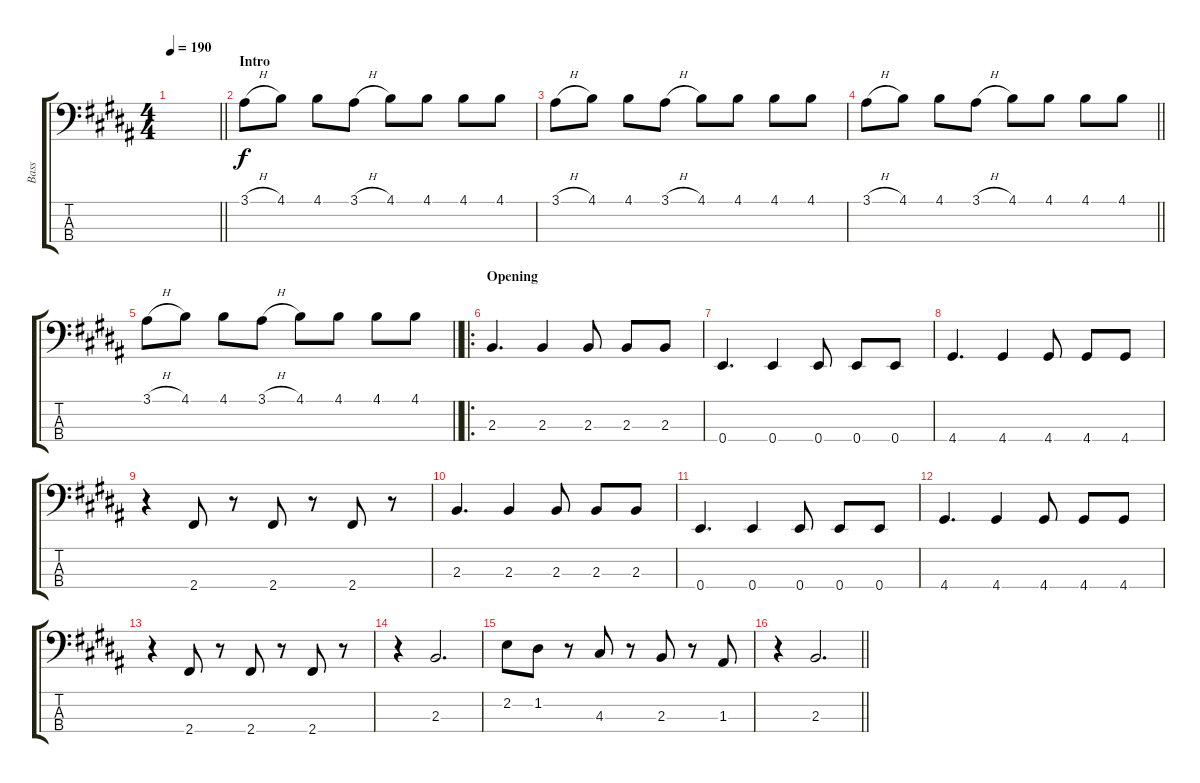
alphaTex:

\track ("Bass" "Bass") {instrument electricbassfinger}
\staff {score tabs}
\tuning (G2 D2 A1 E1) {hide}
\ts (4 4)
\tempo 190
\clef f4
\barLineRight lightlight
\ks b
|
\section ("" "Intro")
3.1{h}.8 4.1.8 4.1.8 3.1{h}.8 4.1.8 4.1.8 4.1.8 4.1.8 |
3.1{h}.8 4.1.8 4.1.8 3.1{h}.8 4.1.8 4.1.8 4.1.8 4.1.8 |
\barLineRight lightlight
3.1{h}.8 4.1.8 4.1.8 3.1{h}.8 4.1.8 4.1.8 4.1.8 4.1.8 |
\barLineRight lightlight
3.1{h}.8 4.1.8 4.1.8 3.1{h}.8 4.1.8 4.1.8 4.1.8 4.1.8 |
\ro
\section ("" "Opening")
2.3.4{d} 2.3.4 2.3.8 2.3.8 2.3.8 |
0.4.4{d} 0.4.4 0.4.8 0.4.8 0.4.8 |
4.4.4{d} 4.4.4 4.4.8 4.4.8 4.4.8 |
r.4 2.4.8 r.8 2.4.8 r.8 2.4.8 r.8 |
2.3.4{d} 2.3.4 2.3.8 2.3.8 2.3.8 |
0.4.4{d} 0.4.4 0.4.8 0.4.8 0.4.8 |
4.4.4{d} 4.4.4 4.4.8 4.4.8 4.4.8 |
r.4 2.4.8 r.8 2.4.8 r.8 2.4.8 r.8 |
r.4 2.3.2{d} |
2.2.8 1.2.8 r.8 4.3.8 r.8 2.3.8 r.8 1.3.8 |
\barLineRight lightlight
r.4 2.3.2{d}
